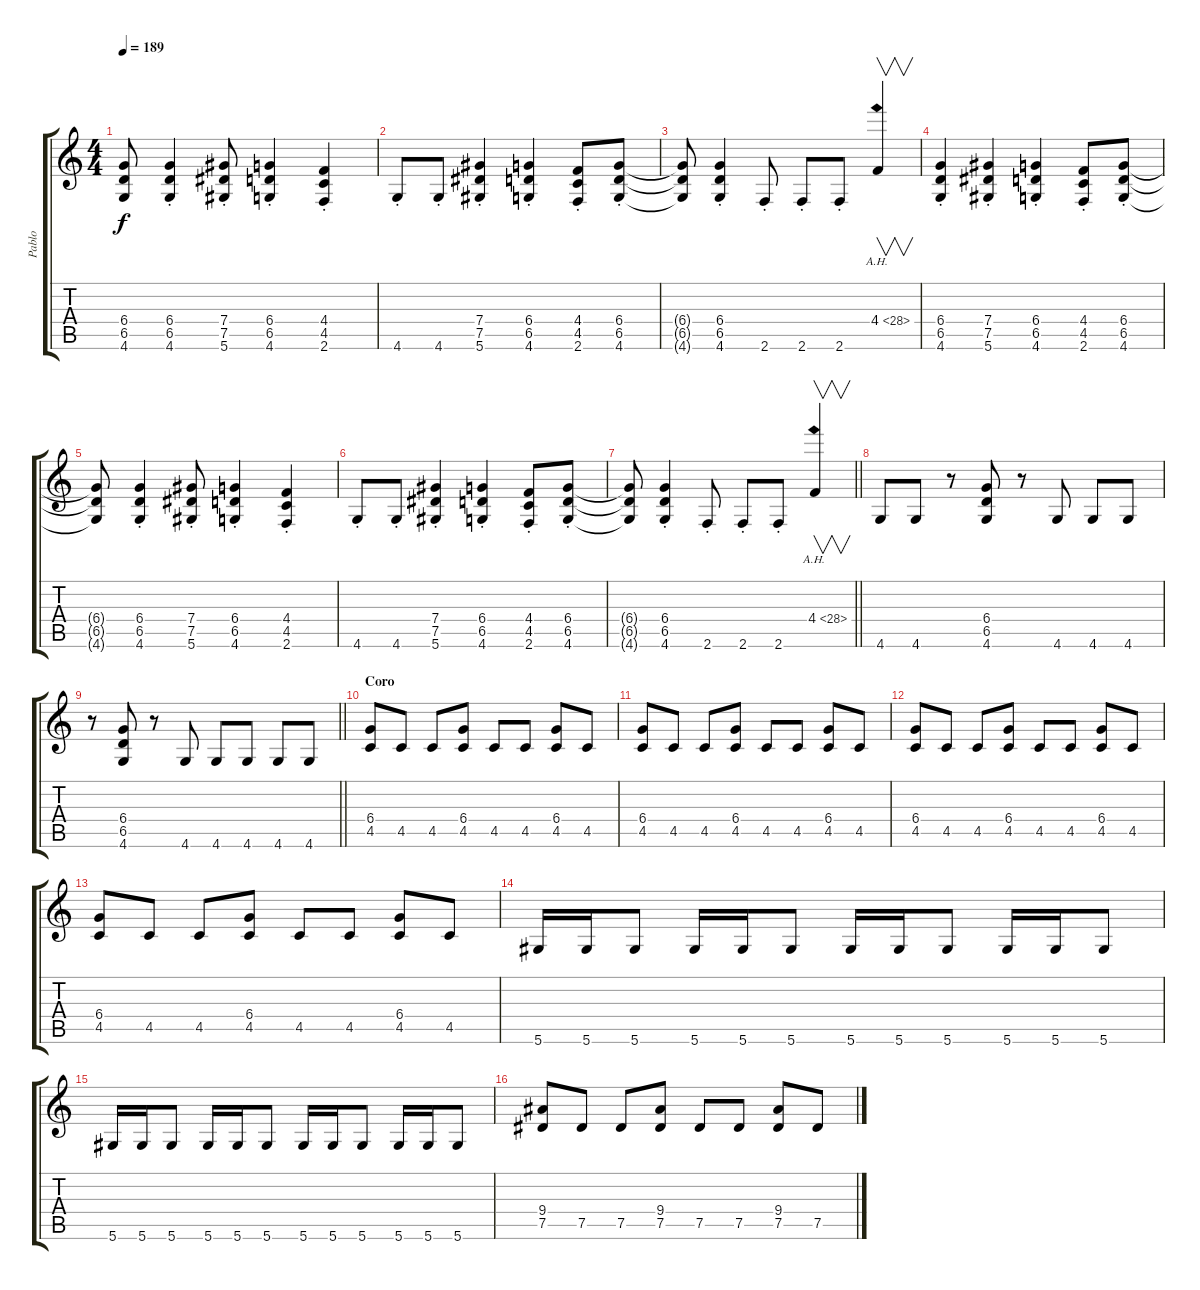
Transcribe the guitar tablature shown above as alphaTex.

\track ("Pablo" "Pablo") {instrument distortionguitar}
\staff {score tabs}
\tuning (Eb4 Bb3 Gb3 Db3 Ab2 Eb2) {hide}
\ts (4 4)
\tempo 189
\clef g2
\ks c
(6.4{t} 6.5{t} 4.6{t}).8{dy f} (6.4{st} 6.5{st} 4.6{st}).4 (7.4{st} 7.5{st} 5.6{st}).8 (6.4{st} 6.5{st} 4.6{st}).4 (4.4{st} 4.5{st} 2.6{st}).4 |
4.6{st}.8 4.6{st}.8 (7.4{st} 7.5{st} 5.6{st}).4 (6.4{st} 6.5{st} 4.6{st}).4 (4.4{st} 4.5{st} 2.6{st}).8 (6.4{st} 6.5{st} 4.6{st}).8 |
(6.4{t} 6.5{t} 4.6{t}).8 (6.4{st} 6.5{st} 4.6{st}).4 2.6{st}.8 2.6{st}.8 2.6{st}.8 4.4{ah 24}.4{v} |
(6.4{st} 6.5{st} 4.6{st}).4 (7.4{st} 7.5{st} 5.6{st}).4 (6.4{st} 6.5{st} 4.6{st}).4 (4.4{st} 4.5{st} 2.6{st}).8 (6.4{st} 6.5{st} 4.6{st}).8 |
(6.4{t} 6.5{t} 4.6{t}).8 (6.4{st} 6.5{st} 4.6{st}).4 (7.4{st} 7.5{st} 5.6{st}).8 (6.4{st} 6.5{st} 4.6{st}).4 (4.4{st} 4.5{st} 2.6{st}).4 |
4.6{st}.8 4.6{st}.8 (7.4{st} 7.5{st} 5.6{st}).4 (6.4{st} 6.5{st} 4.6{st}).4 (4.4{st} 4.5{st} 2.6{st}).8 (6.4{st} 6.5{st} 4.6{st}).8 |
\barLineRight lightlight
(6.4{t} 6.5{t} 4.6{t}).8 (6.4{st} 6.5{st} 4.6{st}).4 2.6{st}.8 2.6{st}.8 2.6{st}.8 4.4{ah 24}.4{v} |
4.6.8 4.6.8 r.8 (6.4 6.5 4.6).8 r.8 4.6.8 4.6.8 4.6.8 |
\barLineRight lightlight
r.8 (6.4 6.5 4.6).8 r.8 4.6.8 4.6.8 4.6.8 4.6.8 4.6.8 |
\section ("" "Coro")
(6.4 4.5).8 4.5.8 4.5.8 (6.4 4.5).8 4.5.8 4.5.8 (6.4 4.5).8 4.5.8 |
(6.4 4.5).8 4.5.8 4.5.8 (6.4 4.5).8 4.5.8 4.5.8 (6.4 4.5).8 4.5.8 |
(6.4 4.5).8 4.5.8 4.5.8 (6.4 4.5).8 4.5.8 4.5.8 (6.4 4.5).8 4.5.8 |
(6.4 4.5).8 4.5.8 4.5.8 (6.4 4.5).8 4.5.8 4.5.8 (6.4 4.5).8 4.5.8 |
5.6.16 5.6.16 5.6.8 5.6.16 5.6.16 5.6.8 5.6.16 5.6.16 5.6.8 5.6.16 5.6.16 5.6.8 |
5.6.16 5.6.16 5.6.8 5.6.16 5.6.16 5.6.8 5.6.16 5.6.16 5.6.8 5.6.16 5.6.16 5.6.8 |
(9.4 7.5).8 7.5.8 7.5.8 (9.4 7.5).8 7.5.8 7.5.8 (9.4 7.5).8 7.5.8
